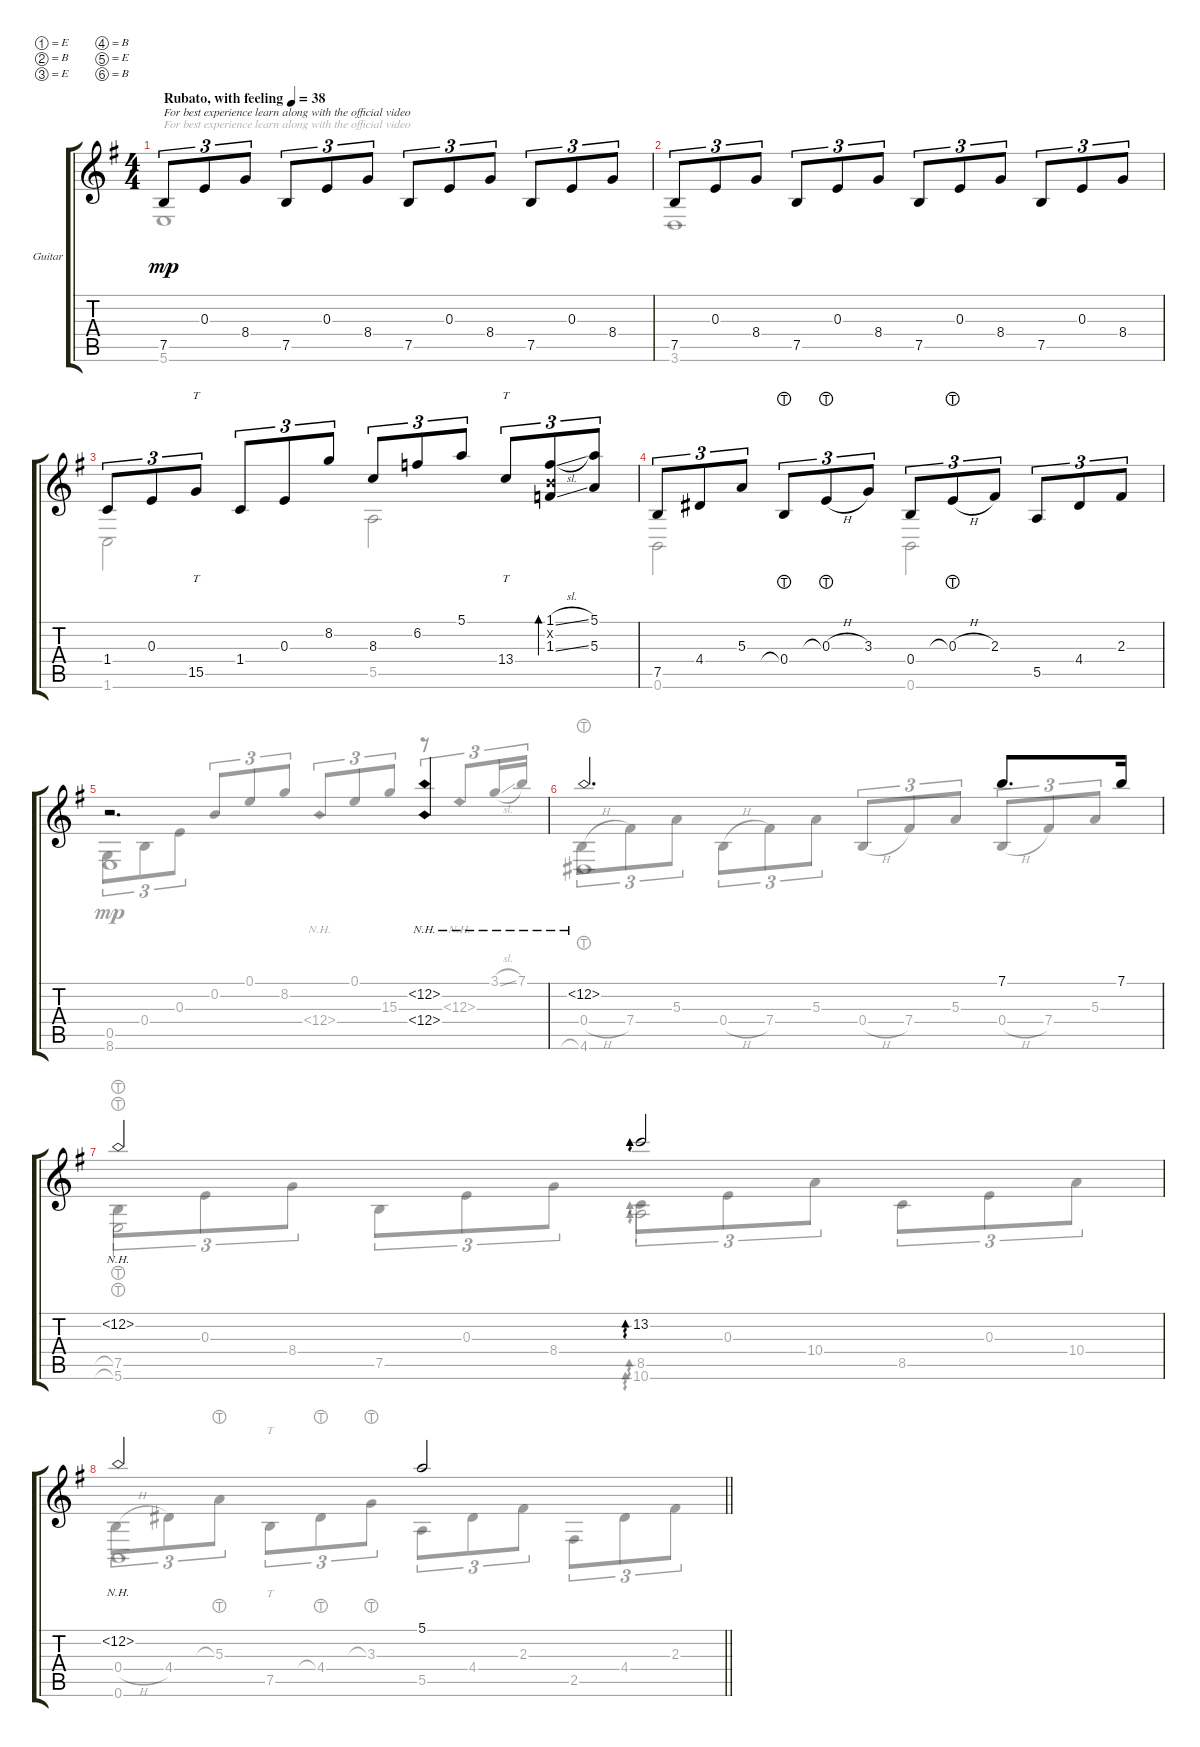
\defaultSystemsLayout 4
\bracketExtendMode groupsimilarinstruments
\firstSystemTrackNameOrientation horizontal
\otherSystemsTrackNameOrientation horizontal
\track ("Acoustic Guitar" "Guitar") {instrument acousticguitarsteel}
\staff {score tabs}
\tuning (E4 B3 E3 B2 E2 B1)
\voice
\ts (4 4)
\scale
0.520411
\tempo (38 "Rubato, with feeling")
\accidentals auto
\clef g2
\ottava regular
\simile none
\ks eminor
7.5.8{tu (3 2) txt "For best experience learn along with the official video" dy mp instrument acousticguitarsteel} 0.3.8{tu (3 2)} 8.4.8{tu (3 2)} 7.5.8{tu (3 2)} 0.3.8{tu (3 2)} 8.4.8{tu (3 2)} 7.5.8{tu (3 2)} 0.3.8{tu (3 2)} 8.4.8{tu (3 2)} 7.5.8{tu (3 2)} 0.3.8{tu (3 2)} 8.4.8{tu (3 2)} |
\scale
0.479363 7.5.8{tu (3 2)} 0.3.8{tu (3 2)} 8.4.8{tu (3 2)} 7.5.8{tu (3 2)} 0.3.8{tu (3 2)} 8.4.8{tu (3 2)} 7.5.8{tu (3 2)} 0.3.8{tu (3 2)} 8.4.8{tu (3 2)} 7.5.8{tu (3 2)} 0.3.8{tu (3 2)} 8.4.8{tu (3 2)} |
\scale
0.510979 1.4.8{tu (3 2)} 0.3.8{tu (3 2)} 15.5.8{tt tu (3 2)} 1.4.8{tu (3 2)} 0.3.8{tu (3 2)} 8.2.8{tu (3 2)} 8.3.8{tu (3 2)} 6.2.8{tu (3 2)} 5.1.8{tu (3 2)} 13.4.8{tt tu (3 2)} (1.3{sl} 1.1{sl} 0.2{x}).8{tu (3 2) bd 30} (5.1 5.3).8{tu (3 2)} |
\scale
0.488914 7.5.8{tu (3 2)} 4.4.8{tu (3 2)} 5.3.8{tu (3 2)} 0.4{lht}.8{tu (3 2)} 0.3{h lht}.8{tu (3 2)} 3.3.8{tu (3 2)} 0.4.8{tu (3 2)} 0.3{h lht}.8{tu (3 2)} 2.3.8{tu (3 2)} 5.5.8{tu (3 2)} 4.4.8{tu (3 2)} 2.3.8{tu (3 2)} |
\scale
0.526717 r.2{d} (12.2{nh} 12.4{nh}).4 |
\scale
0.473234 12.2{nh}.2{d} 7.1.8{d} 7.1.16 |
\scale
0.528023 12.2{nh}.2 13.2.2{ad 0} |
\scale
0.47202
\tempo (38 0.75 hide)
\tempo (30 0.948905 hide)
\barLineRight lightlight
12.2{nh}.2 5.1.2
\voice
\clef g2
\ottava regular
\simile none
\ks eminor
5.6.1{txt "For best experience learn along with the official video" dy mp} |
3.6.1 |
1.6.2 5.5.2 |
0.6.2 0.6.2 |
8.6.8{tu (3 2)} 0.4.8{tu (3 2)} 0.3.8{tu (3 2)} 0.2.8{tu (3 2)} 0.1.8{tu (3 2)} 8.2.8{tu (3 2)} 12.4{nh}.8{tu (3 2) beam invert} 0.1.8{tu (3 2)} 15.3.8{tu (3 2)} r.8{tu (3 2) beam invert} 12.3{nh}.8{tu (3 2) beam invert} 3.1{sl}.16{tu (3 2)} 7.1.16{tu (3 2)} |
0.4{h}.8{tu (3 2)} 7.4.8{tu (3 2)} 5.3.8{tu (3 2)} 0.4{h}.8{tu (3 2)} 7.4.8{tu (3 2)} 5.3.8{tu (3 2)} 0.4{h}.8{tu (3 2)} 7.4.8{tu (3 2)} 5.3.8{tu (3 2)} 0.4{h}.8{tu (3 2) beam invert} 7.4.8{tu (3 2)} 5.3.8{tu (3 2)} |
7.5{lht}.8{tu (3 2)} 0.3.8{tu (3 2)} 8.4.8{tu (3 2)} 7.5.8{tu (3 2)} 0.3.8{tu (3 2)} 8.4.8{tu (3 2)} 8.5.8{tu (3 2) ad 0} 0.3.8{tu (3 2)} 10.4.8{tu (3 2)} 8.5.8{tu (3 2)} 0.3.8{tu (3 2)} 10.4.8{tu (3 2)} |
\barLineRight lightlight
0.4{h}.8{tu (3 2)} 4.4.8{tu (3 2)} 5.3{lht}.8{tu (3 2)} 7.5.8{tt tu (3 2)} 4.4{lht}.8{tu (3 2)} 3.3{lht}.8{tu (3 2)} 5.5.8{tu (3 2)} 4.4.8{tu (3 2)} 2.3.8{tu (3 2)} 2.5.8{tu (3 2)} 4.4.8{tu (3 2)} 2.3.8{tu (3 2) fermata (medium 0.71)}
\voice
\clef g2
\ottava regular
\simile none
\ks eminor
|
|
|
|
0.5.1 |
4.6{lht}.1 |
5.6{lht}.2 10.6.2{ad 0} |
\barLineRight lightlight
0.6.1
